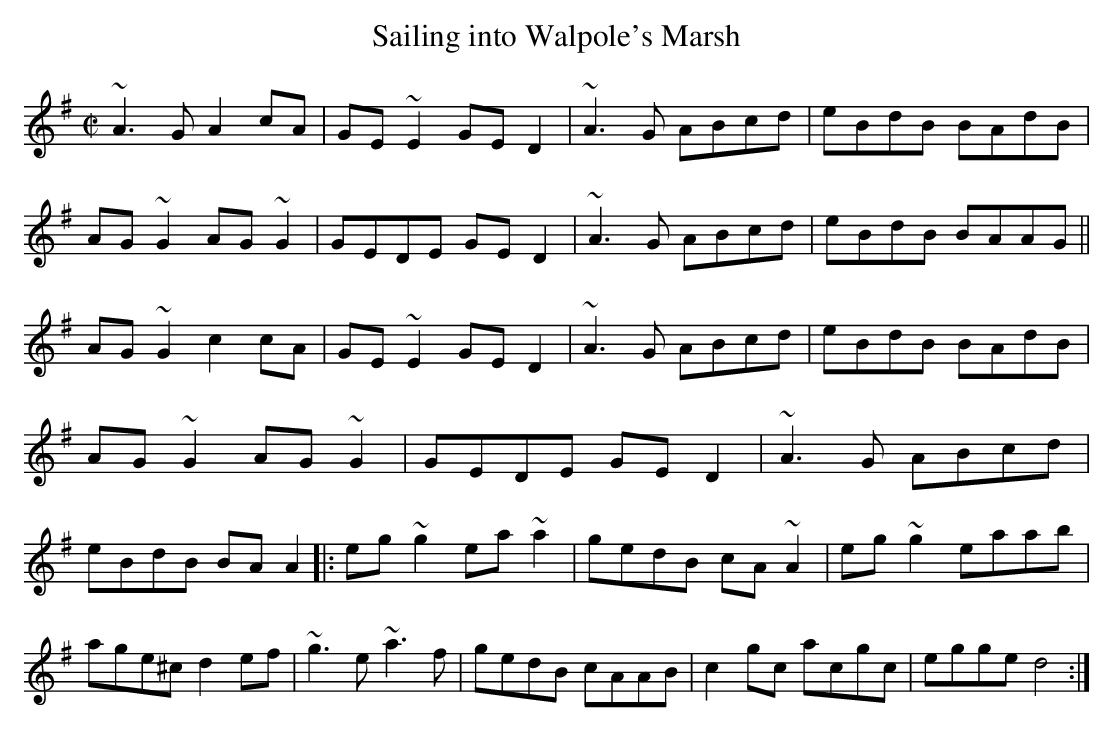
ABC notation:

X:1
T:Sailing into Walpole's Marsh
M:C|
K:Ador
~A3G A2cA|GE~E2 GED2|~A3G ABcd|eBdB BAdB|\
AG~G2 AG~G2|GEDE GED2|~A3G ABcd|eBdB BAAG||\
AG~G2 c2cA|GE~E2 GED2|~A3G ABcd|eBdB BAdB|\
AG~G2 AG~G2|GEDE GED2|~A3G ABcd|eBdB BAA2\
|:eg~g2 ea~a2|gedB cA~A2|eg~g2 eaab|age^c d2ef|\
~g3e ~a3f|gedB cAAB|c2gc acgc|egge d4:|
